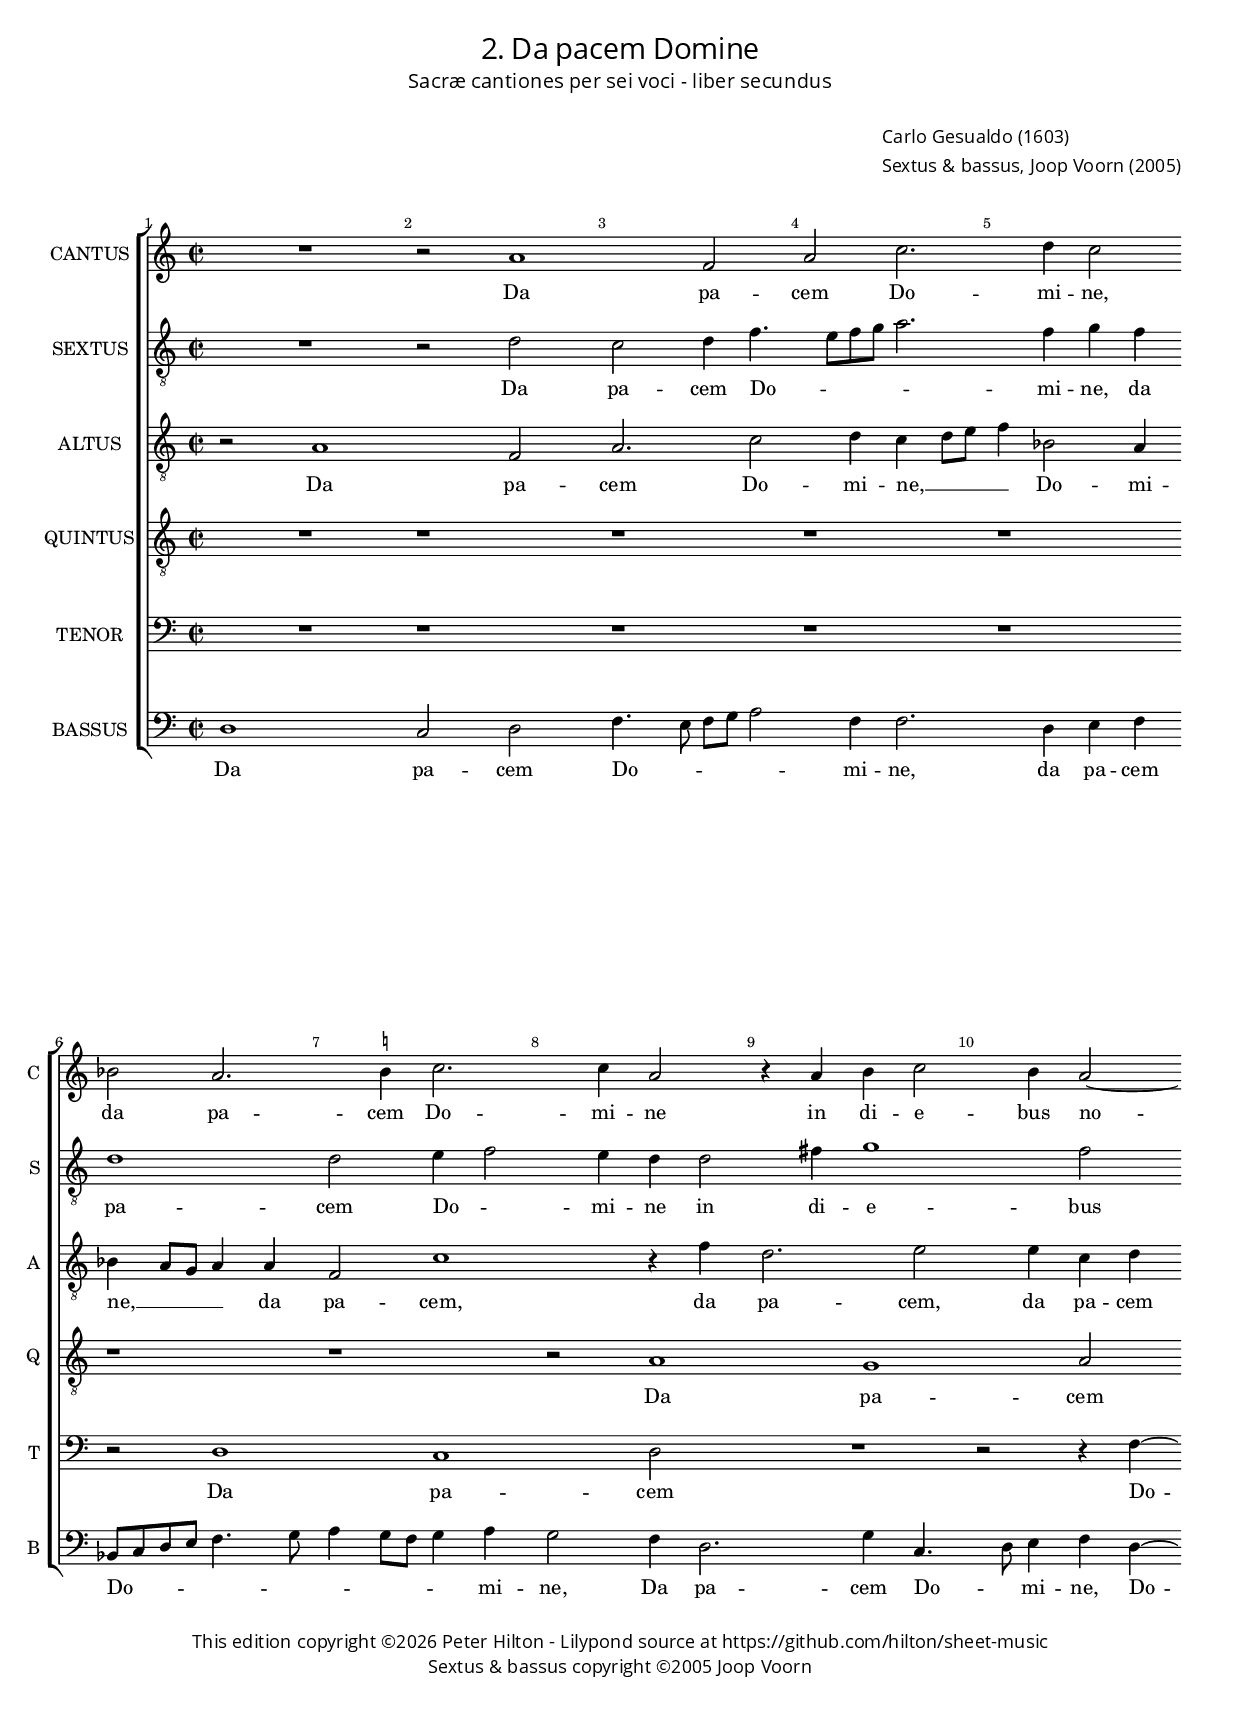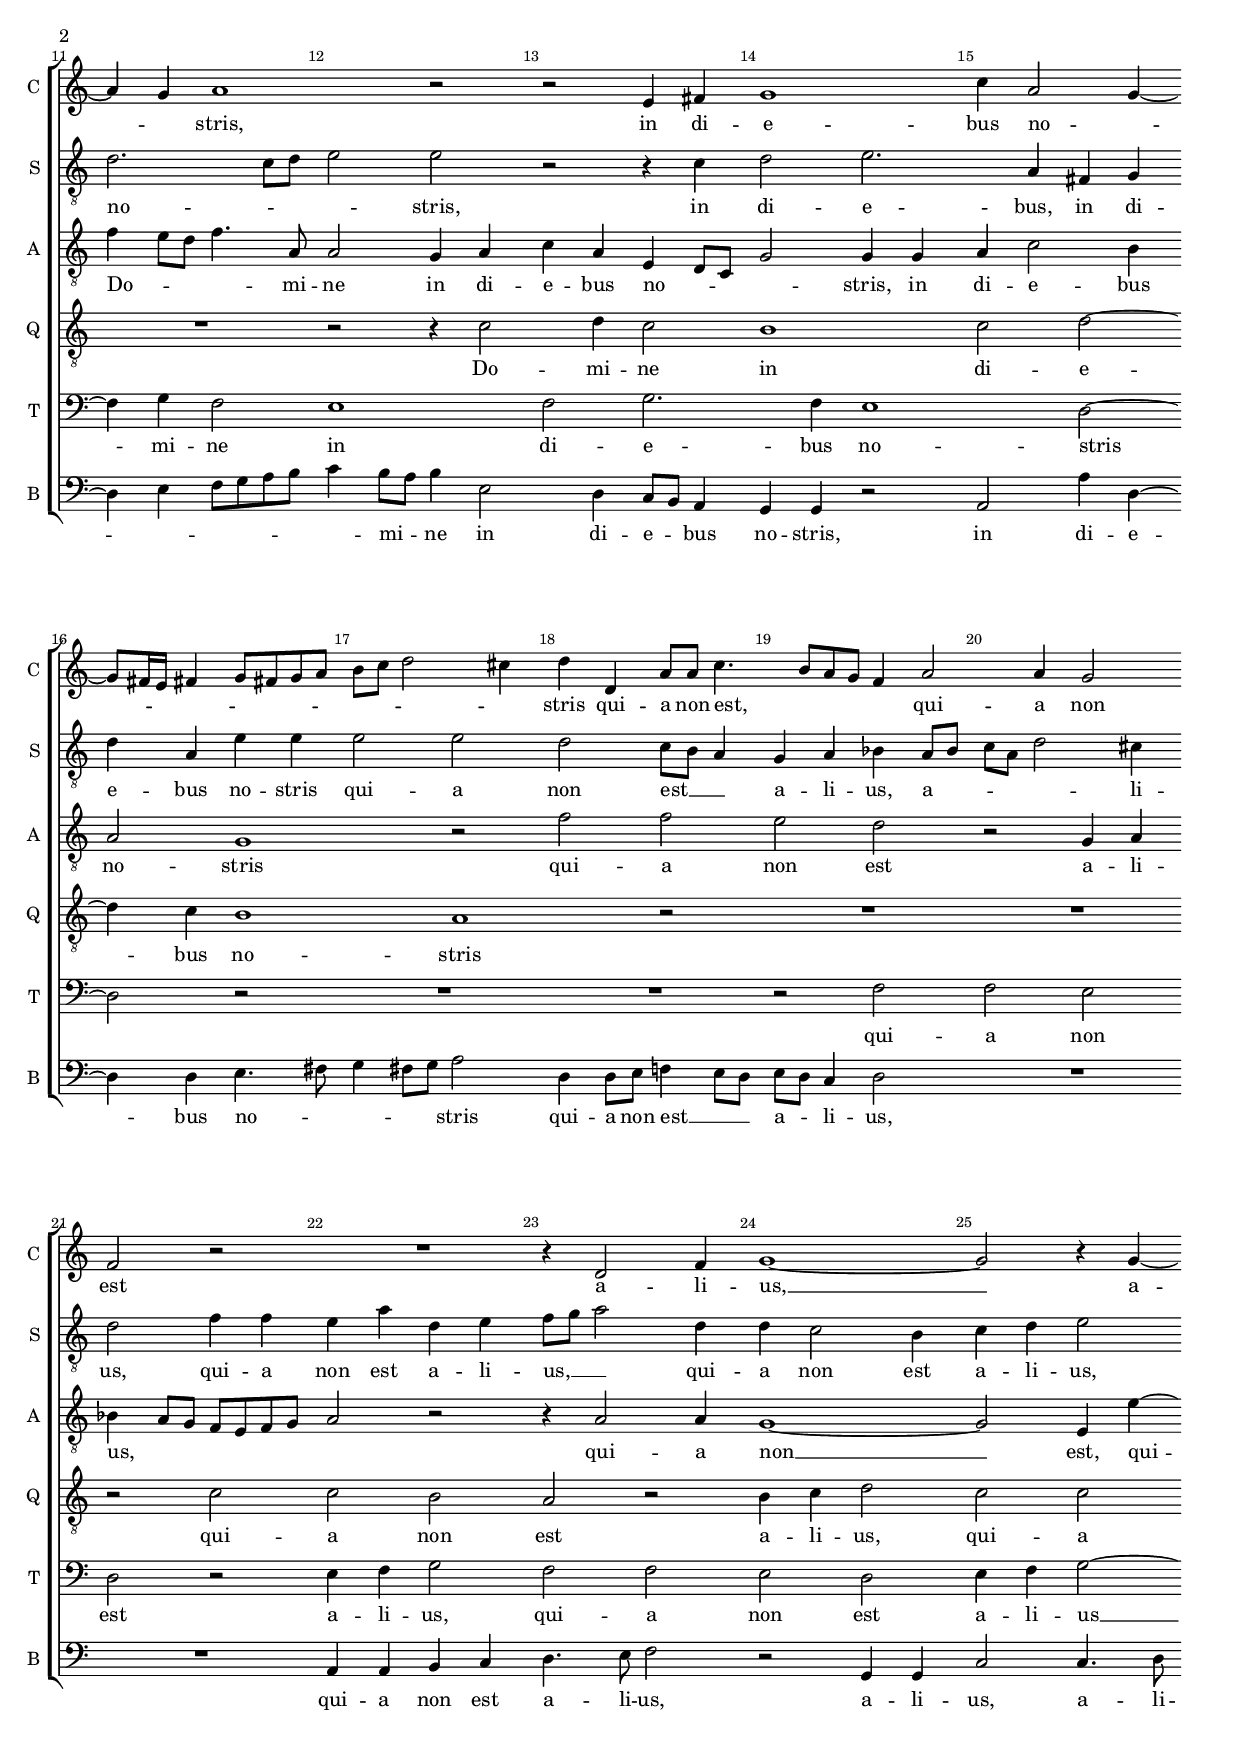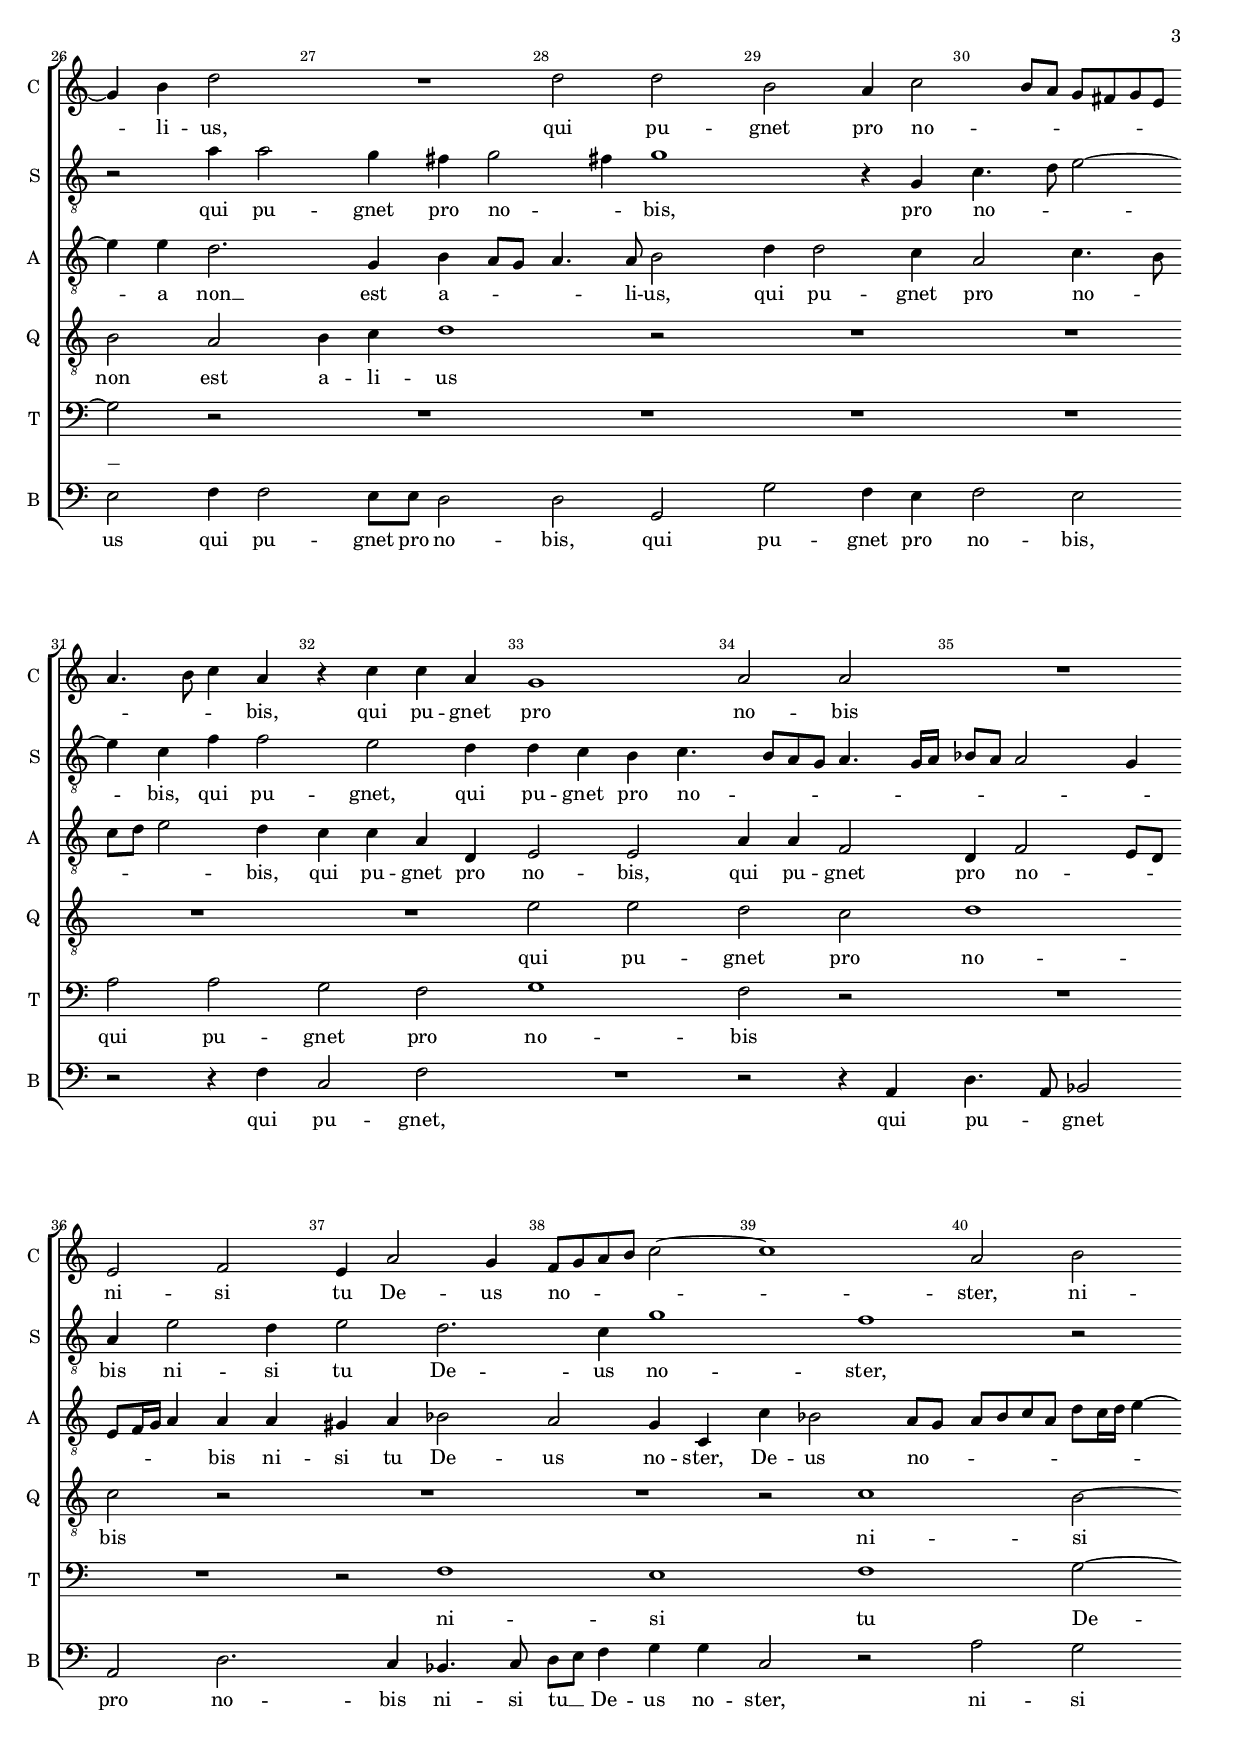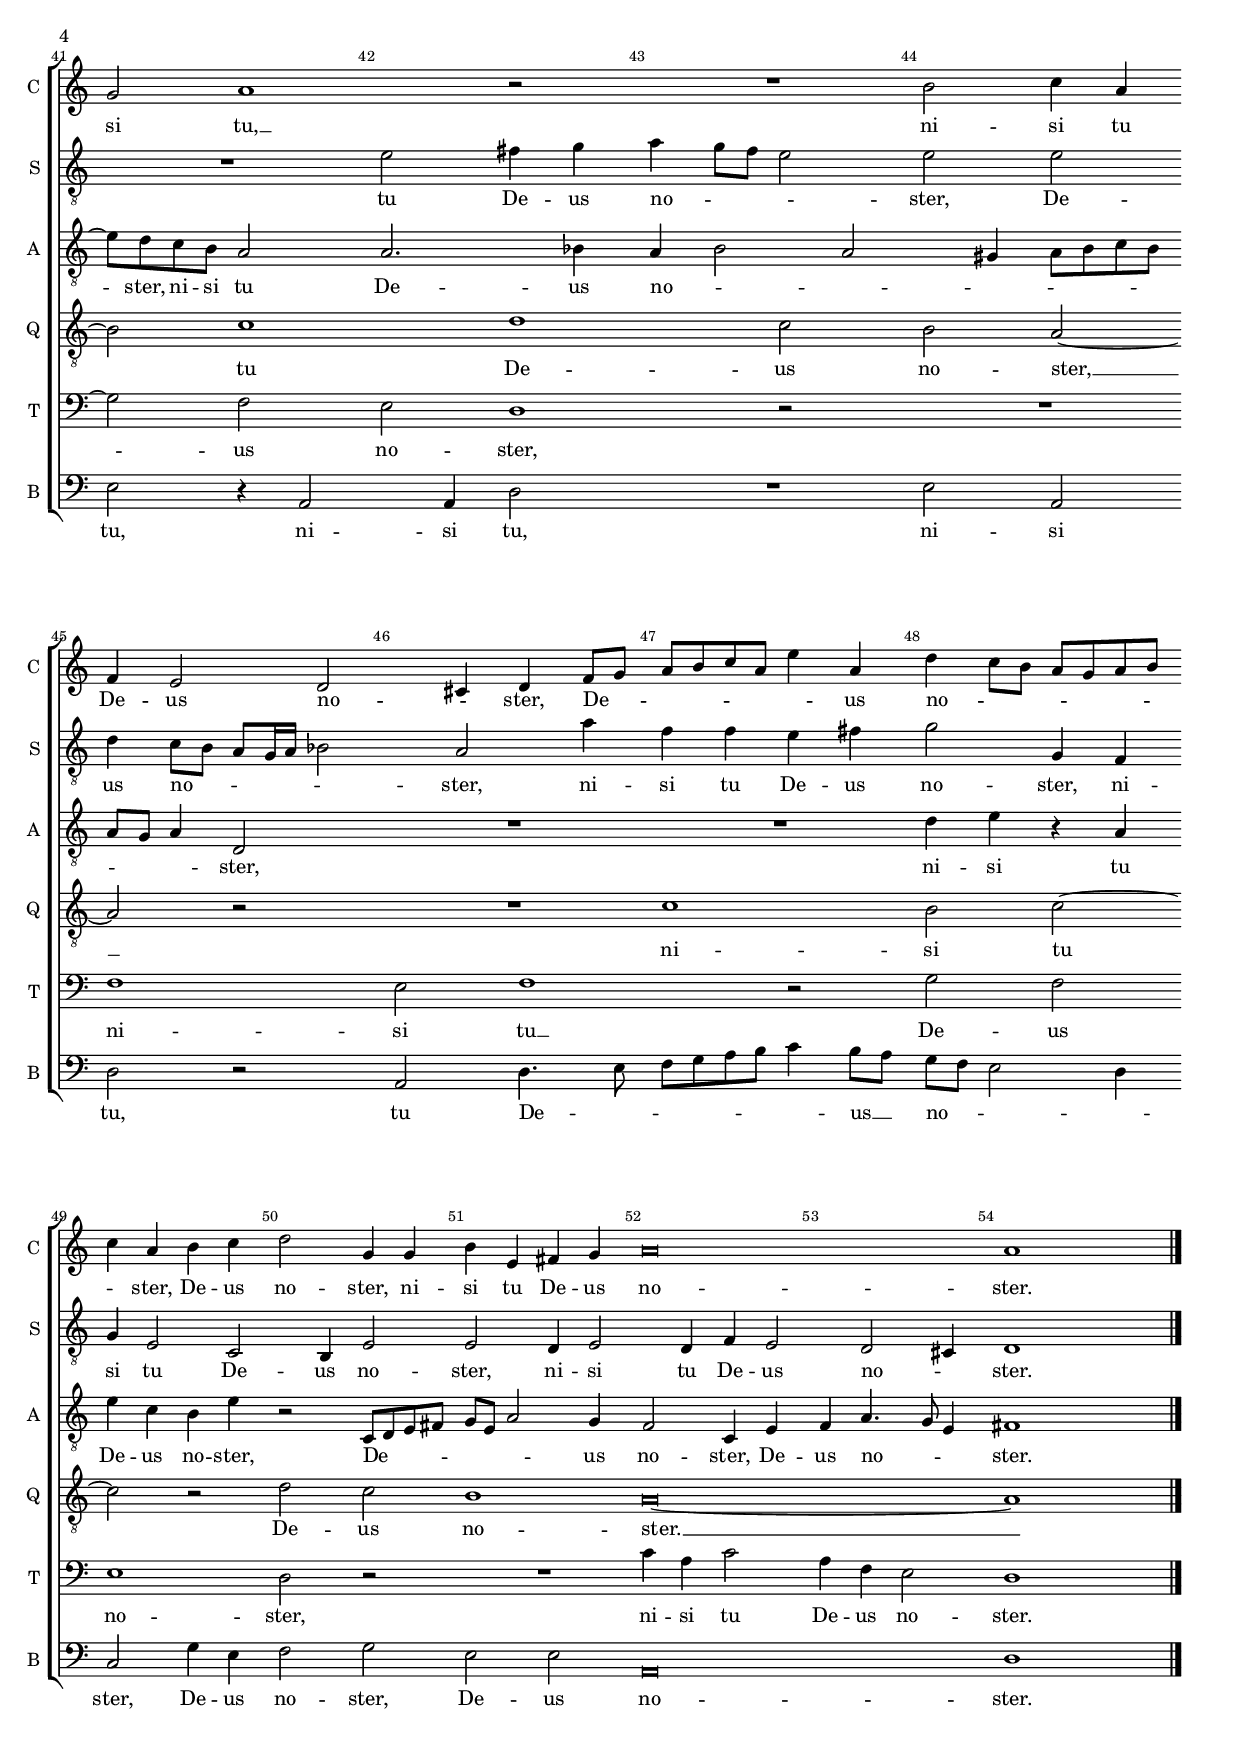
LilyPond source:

\version "2.16.2"

\paper {
	annotate-spacing = ##f
	top-markup-spacing = #'( (basic-distance . 4) )
	markup-system-spacing = #'( (padding . 5) )
	ragged-last-bottom=##t
} 

year = #(strftime "©%Y" (localtime (current-time)))

\header {
	title = \markup \override #'(font-name . "Open Sans") {
		2. Da pacem Domine
	}
	subtitle = \markup \override #'(font-name . "Open Sans") {
		Sacræ cantiones per sei voci - liber secundus
	}
	composer = \markup \override #'(font-name . "Open Sans") {
		\vspace #2
		\column {
			\line { Carlo Gesualdo (1603) }
			\line { Sextus & bassus, Joop Voorn (2005) }
		}
	}
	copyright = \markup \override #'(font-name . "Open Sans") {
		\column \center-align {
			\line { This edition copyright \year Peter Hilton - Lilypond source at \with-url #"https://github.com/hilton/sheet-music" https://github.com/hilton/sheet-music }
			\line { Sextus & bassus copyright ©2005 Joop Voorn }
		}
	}
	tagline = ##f
}

\layout {
  	ragged-right = ##f
  	ragged-last = ##f
	\context {
		\Score
		\override BarLine #'transparent = ##t
		\remove "Metronome_mark_engraver"
	}
	\context { 
		\StaffGroup
		\remove "Span_bar_engraver"	
	}
	\context { 
		\Voice 
		\override NoteHead #'style = #'baroque
	}
}


global= { 
	\key c \major
	\tempo 2 = 45
	\time 2/2
	\set Staff.midiInstrument = "choir aahs"
	#(set-global-staff-size 16)
	#(set-accidental-style 'forget)
}

showBarLine = { \once \override Score.BarLine #'transparent = ##f }
hiddenNode = { \once \override NoteHead #'transparent = ##t \once \override Stem #'transparent = ##t }
lyricsLeft = { \once \override LyricText #'self-alignment-X = #LEFT }
ficta = { \once \set suggestAccidentals = ##t }



cantus = \new Voice {
	\relative c'' {
		\override Score.BarNumber #'self-alignment-X = #CENTER
		\override Score.BarNumber #'break-visibility = #'#(#f #t #t)
		\set Score.barNumberVisibility = #(every-nth-bar-number-visible 1)
		R1 r2 a1 f2 a c2. d4 c2
		bes a2. \ficta b!4 c2. c4 a2 r4 a b c2 b4 a2~
		
		a4 g a1 r2 r e4 fis g1 c4 a2 g4~
		g8 fis16 e fis4 g8 fis g a b c d2 cis4 d4 d, a'8 a c4. b8 a g f4 a2 a4 g2
		f r R1 r4 d2 f4 g1 ~ g2 r4 g~
		
		g b d2 R1 d2 d b a4 c2 b8 a g fis g e \break
		a4. b8 c4 a r c c a g1 a2 a R1
		e2 f e4 a2 g4 f8 g a b c2 ~ c1 a2 b
		
		g a1 r2 R1 b2 c4 a \break
		f e2 d cis4 d f8 g a b c a e'4 a, d c8 b a g a b \break
		c4 a b c d2 g,4 g b e, fis g a\breve a1 \showBarLine \bar "|."
	}
	\addlyrics {
		Da pa -- cem Do -- mi -- ne,
		da pa -- cem Do -- mi -- ne in di -- e -- bus no --
		
		_ stris, in di -- e -- bus no -- _
		_ _ _ _ _ _ _ _ _ _ _ stris qui -- a non est, _ _ _ _ qui -- a non
		est a -- li -- us, __ a --
		
		li -- us, qui pu -- gnet pro no -- _ _ _ _ _ _
		_ _ _ bis, qui pu -- gnet pro no -- bis
		ni -- si tu De -- us no -- _ _ _ _ ster, ni -- 
		
		si tu, __ ni -- si tu
		De -- us no -- _ ster, De -- _ _ _ _ _ _ us no -- _ _ _ _ _ _
		_ ster, De -- us no -- ster, ni -- si tu De -- us no -- ster.
	}
}

sextus = \new Voice {
	\relative c' {
		\clef "treble_8"
		R1 r2 d c2 d4 f4. e8 f g a2. f4 g f
		d1 d2 e4 f2 e4 d d2 fis4 g1 f2
		
		d2. c8 d e2 e r r4 c4 d2 e2. a,4 fis g
		d' a e' e e2 e d c8 b a4 g a bes a8 \ficta b c a d2 cis4
		d2 f4 f e a d, e f8 g a2 d,4 d c2 b4 c d e2
		
		r2 a4 a2 g4 fis g2 fis4 g1 r4 g, c4. d8 e2~
		e4 c f f2 e d4 d c b c4. b8 a g a4. g16 a bes8 a a2 g4
		a e'2 d4 e2 d2. c4 g'1 f r2
		
		R1 e2 fis4 g a g8 f e2 e e
		d4 c8 b a g16 a bes2 a a'4 f f e fis g2 g,4 f
		g e2 c b4 e2 e d4 e2 d4 f e2 d cis4 d1
	}
	\addlyrics {
		Da pa -- cem Do -- _ _ _ _ mi -- ne, da
		pa -- cem Do -- _ mi -- ne in di -- e -- bus
		
		no -- _ _ _ stris, in di -- e -- bus, in di -- 
		e -- bus no -- stris qui -- a non est __ _ _ a -- li -- us, a -- _ _ _ _ li -- 
		us, qui -- a non est a -- li -- us, __ _ _ qui -- a non est a -- li -- us,
		
		qui pu -- gnet pro no -- _ bis, pro no -- _ _ 
		bis, qui pu -- gnet, qui pu -- gnet pro no -- _ _ _ _ _ _ _ _ _ _
		bis ni -- si tu De -- us no -- ster,
		
		tu De -- us no -- _ _ _ ster, De -- 
		us no -- _ _ _ _ _ ster, ni -- si tu De -- us no -- ster, ni -- 
		si tu De -- us no -- ster, ni -- si tu De -- us no -- _ ster.
	}
}

altus = {
	\new Voice = "altus" {
		\relative c' {
			\clef "treble_8"
			r2 a1 f2 a2. c2 d4 c d8 e f4 bes,2 a4
			bes a8 g a4 a f2 c'1 r4 f d2. e2 e4 c d
			
			f4 e8 d f4. a,8 a2 g4 a c a e d8 c g'2 g4 g a c2 b4
			a2 g1 r2 f' f e d r g,4 a
			bes a8 g f e f g a2 r r4 a2 a4 g1 ~ g2 e4 e'~
			
			e4 e d2. g,4 b a8 g a4. a8 b2 d4 d2 c4 a2 c4. b8
			c d e2 d4 c c a d, e2 e a4 a f2 d4 f2 e8 d
			e f16 g a4 a a gis a bes2 a g4 c, c' bes2 a8 g a b c a d c16 d e4~
			
			e8 d c b a2 a2. bes4 a b2 a gis4 a8 b c b
			a g a4 d,2 R1 R1 d'4 e r a,
			e' c b e r2 c,8 d e fis g e a2 g4 f2 c4 e f a4. g8 e4 fis1
		}
	}
	\addlyrics {
		Da pa -- cem Do -- mi -- ne, __ _ _ _ Do -- mi --
		ne, __ _ _ _ da pa -- cem, da pa -- cem, da pa -- cem
		
		Do -- _ _ _ mi -- ne in di -- e -- bus no -- _ _ _ stris, in di -- e -- bus
		no -- stris qui -- a non est a --  li -- 
		us, _ _ _ _ _ _ _ qui -- a non __ est, qui -- 

		a non __ est a -- _ _ _ li -- us, qui pu -- gnet pro no -- _
		_ _ _ bis, qui pu -- gnet pro no -- bis, qui pu -- gnet pro no -- _ _
		_ _ _ _ bis ni -- si tu De -- us no -- ster, De -- us no -- _ _ _ _ _ _ _ _ _
		
		ster, ni -- si tu De -- us no -- _ _ _
		_ _ _ _ _ _ _ ster, ni -- si tu
		De -- us no -- ster, De -- _ _ _ _ _ _ us no -- ster, De -- us no -- _ _ ster.
	}
}

quintus = {
	\new Voice = "quintus" {
		\relative c' {
			\clef "treble_8"
			R1 r r r r
			r r r2 a1 g a2
			
			R1 r2 r4 c2 d4 c2 b1 c2 d~
			d4 c b1 a r2 R1 R
			r2 c c b a r b4 c d2 c c
			
			b2 a b4 c d1 r2 R1 R
			R R e2 e d c d1
			c2 r R1 R r2 c1 b2~

			b2 c1 d c2 b a~
			a r R1 c b2 c~
			c r d c b1 a\breve ~ a1
		}
	}
	\addlyrics {
		Da pa -- cem
		
		Do -- mi -- ne in di -- e -- 
		bus no -- stris
		qui -- a non est a -- li -- us, qui -- a
		
		non est a -- li -- us
		qui pu -- gnet pro no -- 
		bis ni -- si
		
		tu De -- us no -- ster, __
		ni -- si tu
		De -- us no -- ster. __
	}
}

tenor = {
	\new Voice = "tenor" {
		\relative c {
			\clef "bass"
			R1 r r r r
			r2 d1 c d2 R1 r2 r4 f4 ~
			
			f4 g f2 e1 f2 g2. f4 e1 d2~
			d r R1 R r2 f f e
			d r e4 f g2 f f e d e4 f g2~
			
			g2 r2 R1 R R R
			a2 a g f g1 f2 r R1
			R r2 f1 e f g2~
			
			g f e d1 r2 R1
			f1 e2 f1 r2 g f e1 d2 r R1 c'4 a c2 a4 f e2 d1
		}
	}
	\addlyrics {
		Da pa -- cem Do --
		
		mi -- ne in di -- e -- bus no -- stris
		qui -- a non
		est a -- li -- us, qui -- a non est a -- li -- us __
		
		qui pu -- gnet pro no -- bis
		ni -- si tu De -- 
		
		us no -- ster,
		ni -- si tu __ De -- us
		no -- ster, ni -- si tu De -- us no -- ster.
	}
}

bassus = {
	\new Voice = "bassus" {
		\relative c {
			\clef "bass"
			d1 c2 d f4. e8 f g a2 f4 f2. d4 e f
			bes,8 c d e f4. g8 a4 g8 f g4 a g2 f4 d2. g4 c,4. d8 e4 f d~
			
			d4 e f8 g a b c4 b8 a b4 e,2 d4 c8 b a4 g g r2 a a'4 d,4~
			d d e4. fis8 g4 fis8 g a2 d,4 d8 e f!4 e8 d e d c4 d2 R1
			R a4 a b c d4. e8 f2 r g,4 g c2 c4. d8
			
			e2 f4 f2 e8 e d2 d g, g' f4 e f2 e
			r r4 f4 c2 f R1 r2 r4 a, d4. a8 bes2
			a2 d2. c4 bes4. c8 d e f4 g g c,2 r a' g
			
			e2 r4 a,2 a4 d2 R1 e2 a,
			d r a d4. e8 f g a b c4 b8 a g f e2 d4
			c2 g'4 e f2 g e e a,\breve d1
		}
	}
	\addlyrics {
		Da pa -- cem Do -- _ _ _ _ mi -- ne, da pa -- cem
		Do -- _ _ _ _ _ _ _ _ _ mi -- ne, Da pa -- cem Do -- _ mi -- ne, Do -- 
		
		_ _ _ _ _ _ mi -- _ ne in di -- e -- _ bus no -- stris, in di -- e -- 
		bus no -- _ _ _ _ stris qui -- a non est __ _ _ a -- _ li -- us,
		qui -- a non est a -- li -- us, a -- li -- us, a -- li -- 
		
		us qui pu -- gnet pro no -- bis, qui pu -- gnet pro no -- bis,
		qui pu -- gnet, qui pu -- _ gnet
		pro no -- bis ni -- si tu __ _ De -- us no -- ster, ni -- si
		
		tu, ni -- si tu, ni -- si
		tu, tu De -- _ _ _ _ _ _ us __ _ no -- _ _ _
		ster, De -- us no -- ster, De -- us no -- ster.
	}
}


\score {
	<<
		\new StaffGroup
	  	<< 
			\set Score.proportionalNotationDuration = #(ly:make-moment 1 8)
			\new Staff \with { instrumentName = #"CANTUS"  shortInstrumentName = #"C " } << \global \cantus >> 
			\new Staff \with { instrumentName = #"SEXTUS"  shortInstrumentName = #"S " } << \global \sextus >> 
			\new Staff \with { instrumentName = #"ALTUS"   shortInstrumentName = #"A " } << \global \altus >>
			\new Staff \with { instrumentName = #"QUINTUS" shortInstrumentName = #"Q " } << \global \quintus >>
			\new Staff \with { instrumentName = #"TENOR"   shortInstrumentName = #"T " } << \global \tenor >>
			\new Staff \with { instrumentName = #"BASSUS"  shortInstrumentName = #"B " } << \global \bassus >>
		>> 
	>>	
%	\midi { }
}

